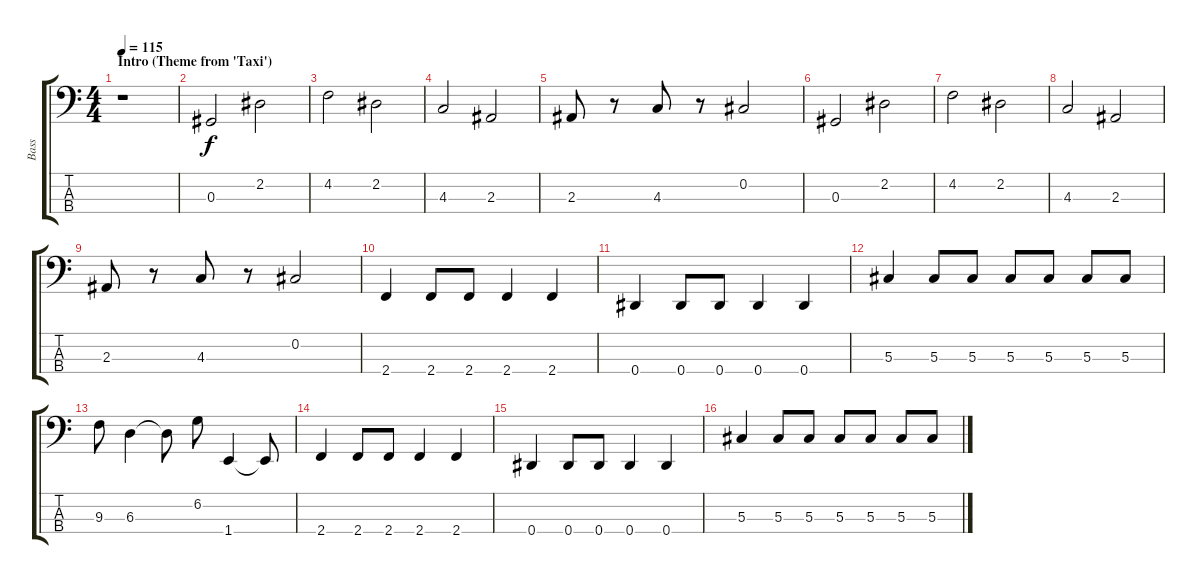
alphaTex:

\track ("Bass" "Bass") {instrument electricbassfinger}
\staff {score tabs}
\tuning (Gb2 Db2 Ab1 Eb1) {hide}
\ts (4 4)
\section ("" "Intro (Theme from 'Taxi')")
\tempo 115
\clef f4
\ks c
r.1{dy f instrument electricbassfinger} |
0.3.2 2.2.2 |
4.2.2 2.2.2 |
4.3.2 2.3.2 |
2.3.8 r.8 4.3.8 r.8 0.2.2 |
0.3.2 2.2.2 |
4.2.2 2.2.2 |
4.3.2 2.3.2 |
2.3.8 r.8 4.3.8 r.8 0.2.2 |
2.4.4 2.4.8 2.4.8 2.4.4 2.4.4 |
0.4.4 0.4.8 0.4.8 0.4.4 0.4.4 |
5.3.4 5.3.8 5.3.8 5.3.8 5.3.8 5.3.8 5.3.8 |
9.3.8 6.3.4 6.3{t}.8 6.2.8 1.4.4 1.4{t}.8 |
2.4.4 2.4.8 2.4.8 2.4.4 2.4.4 |
0.4.4 0.4.8 0.4.8 0.4.4 0.4.4 |
5.3.4 5.3.8 5.3.8 5.3.8 5.3.8 5.3.8 5.3.8
